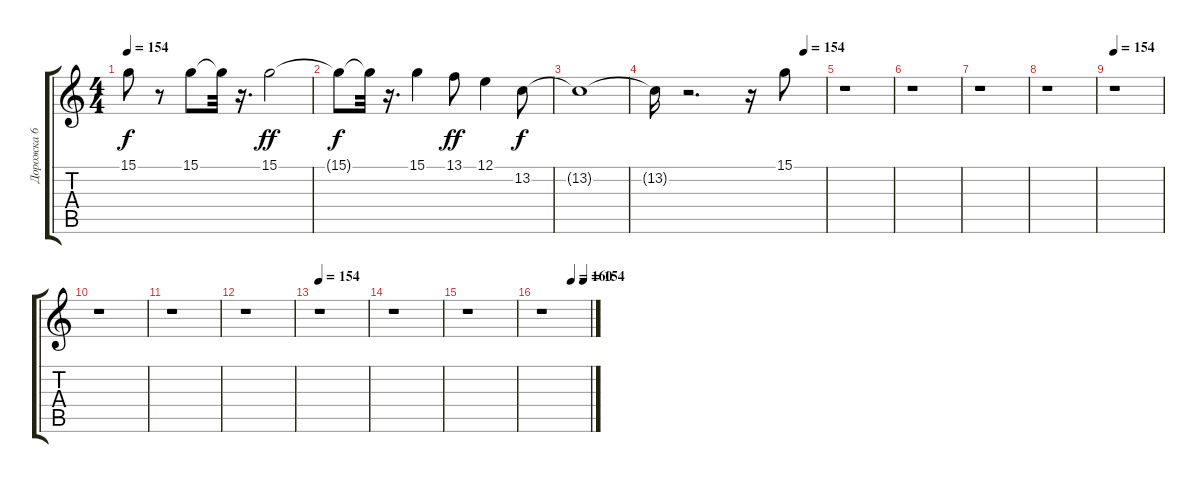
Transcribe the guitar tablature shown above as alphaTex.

\track ("Дорожка 6" "Дорожка 6") {instrument recorder}
\staff {score tabs}
\tuning (E4 B3 G3 D3 A2 E2) {hide}
\ts (4 4)
\tempo 154
\clef g2
\ks c
15.1.8{dy f} r.8 15.1.8 15.1{t}.32 r.16{d} 15.1.2{dy ff} |
15.1{t}.8{dy f} 15.1{t}.32 r.16{d} 15.1.4 13.1.8{dy ff} 12.1.4 13.2.8{dy f} |
13.2{t}.1 |
\tempo (154 0.875)
13.2{t}.16 r.2{d} r.16 15.1.8 |
r.1 |
r.1 |
r.1 |
r.1 |
\tempo 154
r.1 |
r.1 |
r.1 |
r.1 |
\tempo 154
r.1 |
r.1 |
r.1 |
\tempo (160 0.625)
\tempo (154 0.875)
r.1
